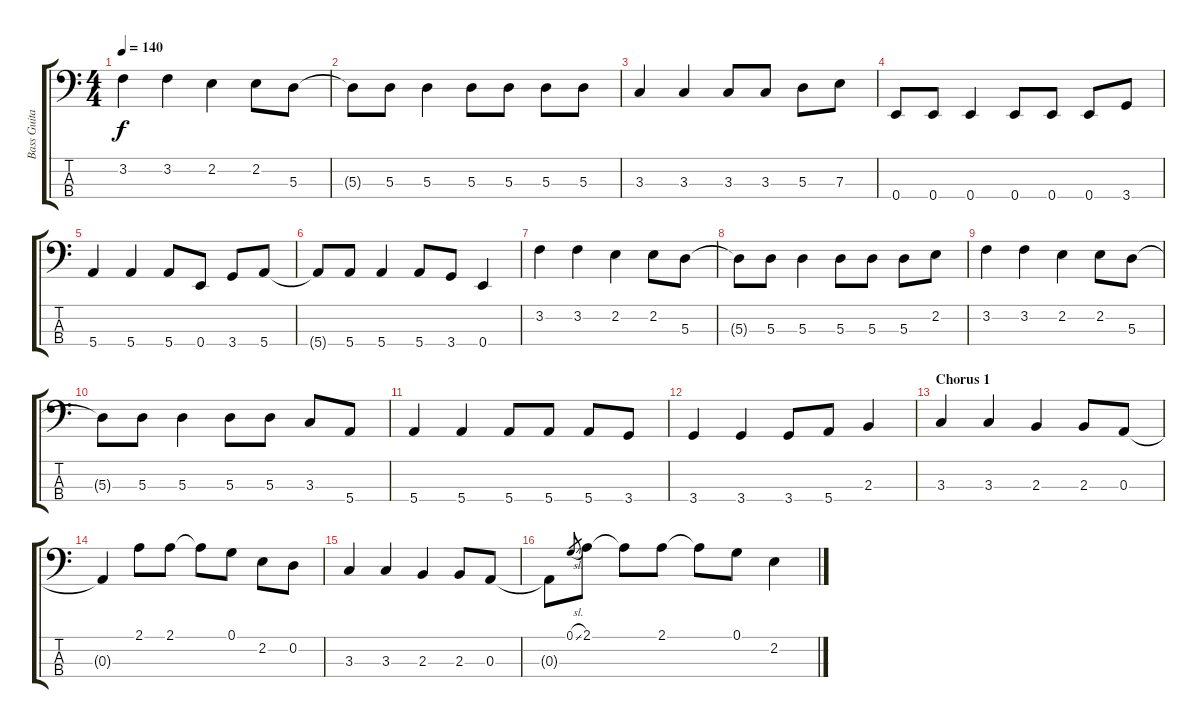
\track ("Bass Guitar" "Bass Guita") {instrument electricbasspick}
\staff {score tabs}
\tuning (G2 D2 A1 E1) {hide}
\ts (4 4)
\tempo 140
\clef f4
\ks c
3.2.4{dy f} 3.2.4 2.2.4 2.2.8 5.3.8 |
5.3{t}.8 5.3.8 5.3.4 5.3.8 5.3.8 5.3.8 5.3.8 |
3.3.4 3.3.4 3.3.8 3.3.8 5.3.8 7.3.8 |
0.4.8 0.4.8 0.4.4 0.4.8 0.4.8 0.4.8 3.4.8 |
5.4.4 5.4.4 5.4.8 0.4.8 3.4.8 5.4.8 |
5.4{t}.8 5.4.8 5.4.4 5.4.8 3.4.8 0.4.4 |
3.2.4 3.2.4 2.2.4 2.2.8 5.3.8 |
5.3{t}.8 5.3.8 5.3.4 5.3.8 5.3.8 5.3.8 2.2.8 |
3.2.4 3.2.4 2.2.4 2.2.8 5.3.8 |
5.3{t}.8 5.3.8 5.3.4 5.3.8 5.3.8 3.3.8 5.4.8 |
5.4.4 5.4.4 5.4.8 5.4.8 5.4.8 3.4.8 |
3.4.4 3.4.4 3.4.8 5.4.8 2.3.4 |
\section ("" "Chorus 1")
3.3.4 3.3.4 2.3.4 2.3.8 0.3.8 |
0.3{t}.4 2.1.8 2.1.8 2.1{t}.8 0.1.8 2.2.8 0.2.8 |
3.3.4 3.3.4 2.3.4 2.3.8 0.3.8 |
0.3{t}.8 0.1{sl}.8{gr} 2.1.8 2.1{t}.8 2.1.8 2.1{t}.8 0.1.8 2.2.4
